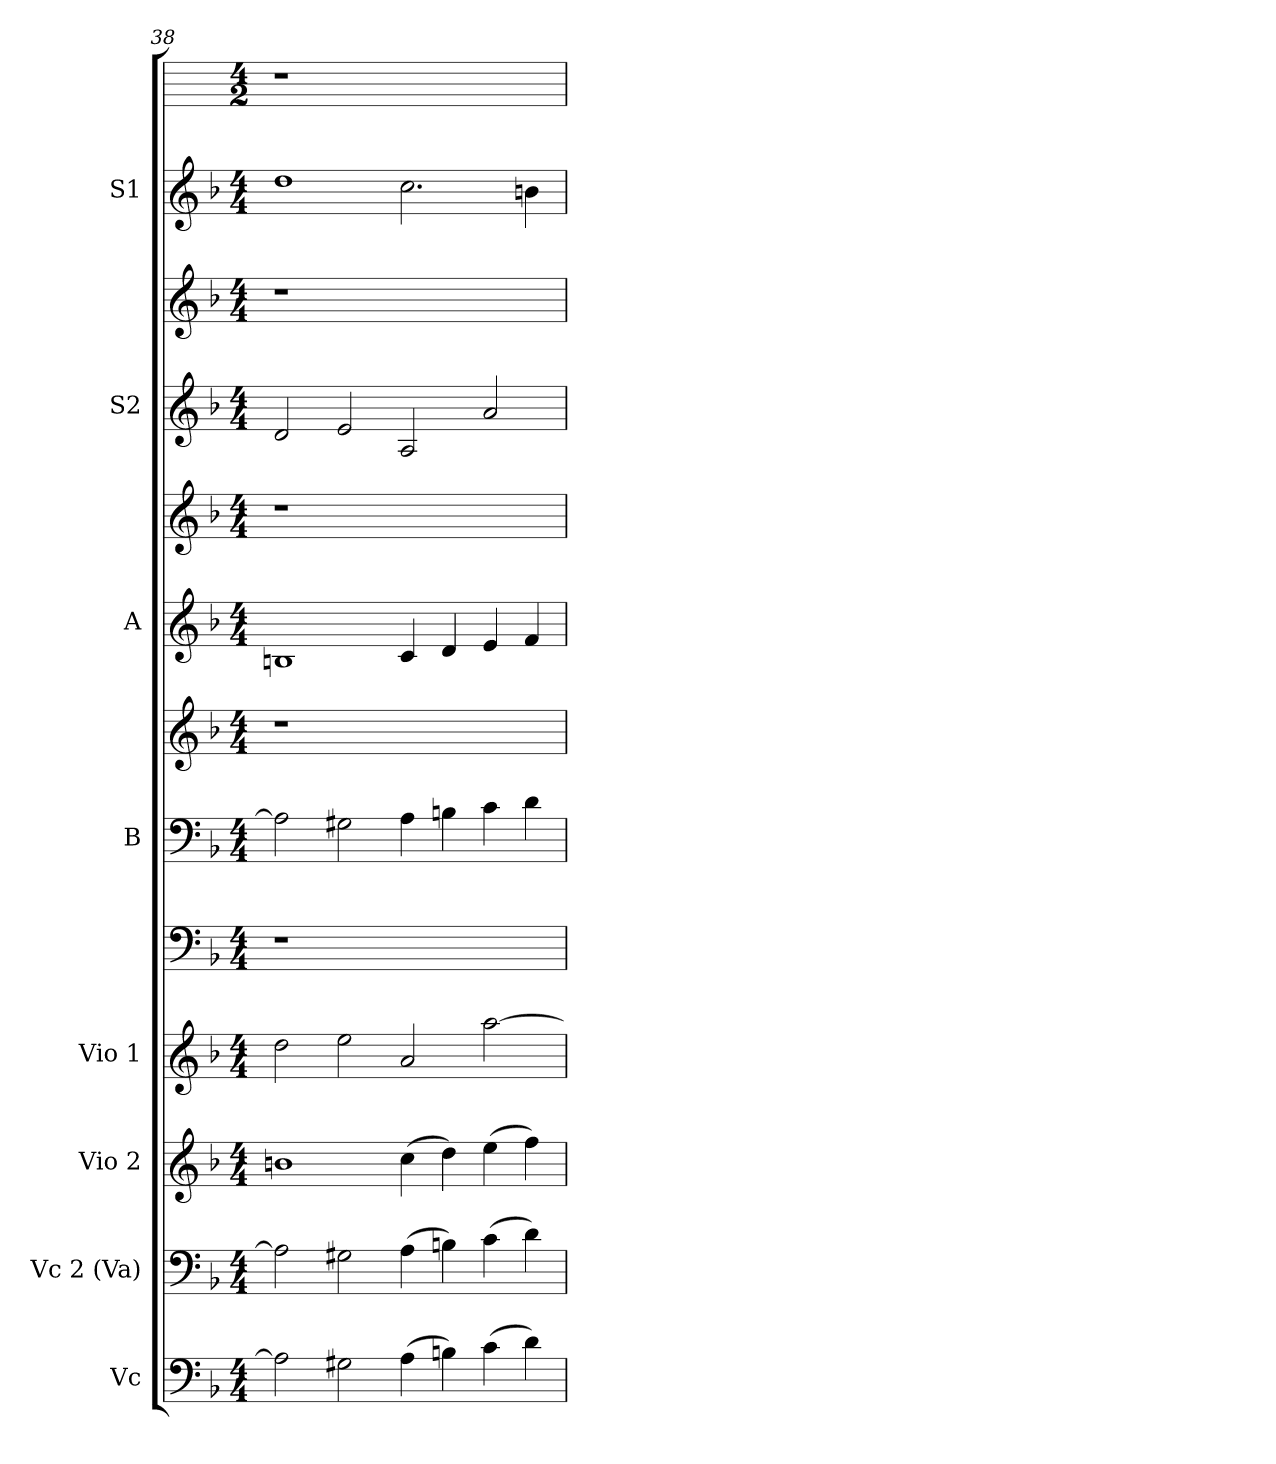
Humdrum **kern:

**kern	**kern	**kern	**kern	**kern	**kern	**text	**kern	**kern	**text	**kern	**kern	**text	**kern	**kern	**text	**kern
*part13	*part12	*part11	*part10	*part9	*part8	*part8	*part7	*part6	*part6	*part5	*part4	*part4	*part3	*part2	*part2	*part1
*staff13	*staff12	*staff11	*staff10	*staff9	*staff8	*staff8	*staff7	*staff6	*staff6	*staff5	*staff4	*staff4	*staff3	*staff2	*staff2	*staff1
*I"Vc	*I"Vc 2 (Va)	*I"Vio 2	*I"Vio 1	*	*I"B	*	*	*I"A	*	*	*I"S2	*	*	*I"S1	*	*
*clefF4	*clefF4	*clefG2	*clefG2	*clefF4	*clefF4	*	*clefG2	*clefG2	*	*clefG2	*clefG2	*	*clefG2	*clefG2	*	*
*k[b-]	*k[b-]	*k[b-]	*k[b-]	*k[b-]	*k[b-]	*	*k[b-]	*k[b-]	*	*k[b-]	*k[b-]	*	*k[b-]	*k[b-]	*	*
*M4/4	*M4/4	*M4/4	*M4/4	*M4/4	*M4/4	*	*M4/4	*M4/4	*	*M4/4	*M4/4	*	*M4/4	*M4/4	*	*M4/2
=38	=38	=38	=38	=38	=38	=38	=38	=38	=38	=38	=38	=38	=38	=38	=38	=38
2A]	2A]	1bn	2dd	1r	2A]	--	1r	1Bn	--	1r	2d	--	1r	1dd	--	1r
2G#X	2G#X	.	2ee	.	2G#X	.	.	.	.	.	2e	.	.	.	.	.
(4A	(4A	(4cc	2a	1ryy	4A\	--	1ryy	4c/	--	1ryy	2A	--	1ryy	2.cc	--	1ryy
4Bn)	4Bn)	4dd)	.	.	4Bn\	.	.	4d/	.	.	.	.	.	.	.	.
(4c	(4c	(4ee	[2aa	.	4c\	.	.	4e/	.	.	2a	.	.	.	.	.
4d)	4d)	4ff)	.	.	4d\	.	.	4f/	.	.	.	.	.	4bn	.	.
=	=	=	=	=	=	=	=	=	=	=	=	=	=	=	=	=
*-	*-	*-	*-	*-	*-	*-	*-	*-	*-	*-	*-	*-	*-	*-	*-	*-
